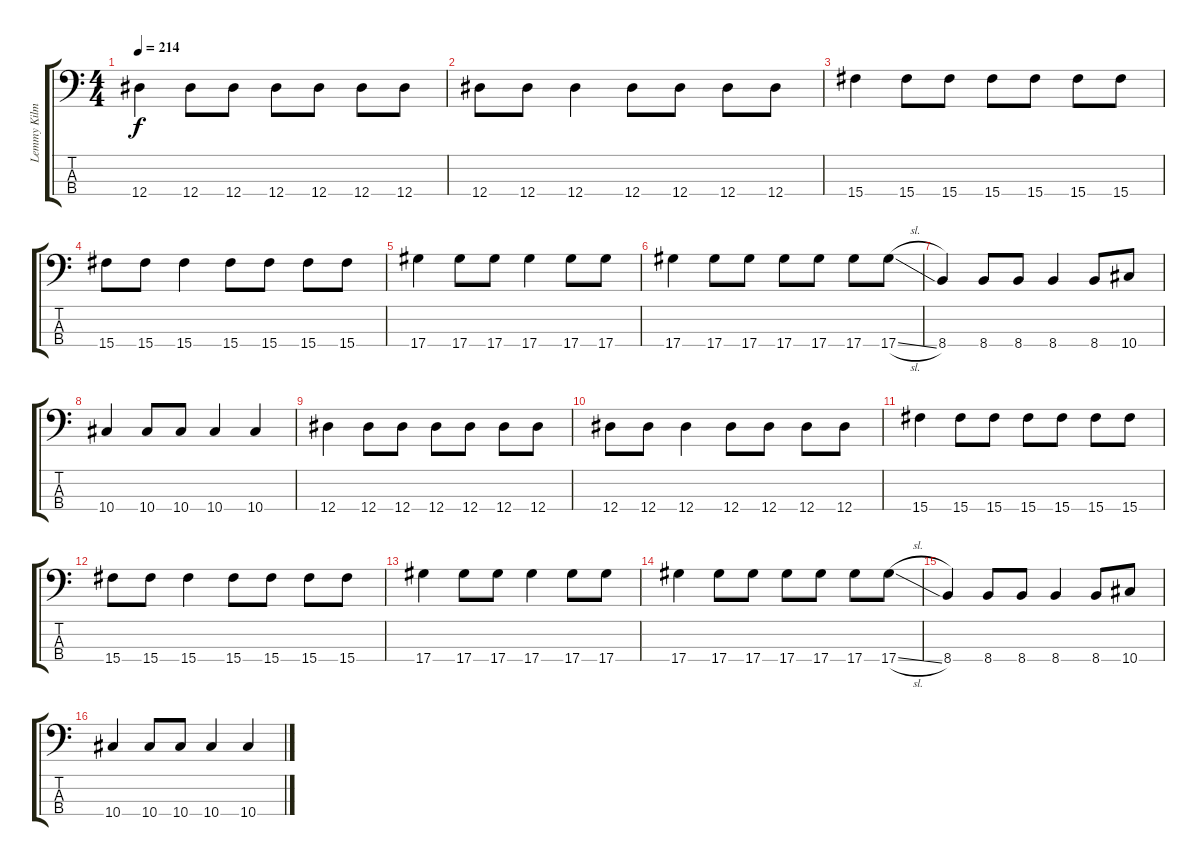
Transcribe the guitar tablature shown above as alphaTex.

\track ("Lemmy Kilmister" "Lemmy Kilm") {instrument electricbassfinger}
\staff {score tabs}
\tuning (Gb2 Db2 Ab1 Eb1) {hide}
\ts (4 4)
\tempo 214
\clef f4
\ks c
12.4.4{dy f} 12.4.8 12.4.8 12.4.8 12.4.8 12.4.8 12.4.8 |
12.4.8 12.4.8 12.4.4 12.4.8 12.4.8 12.4.8 12.4.8 |
15.4.4 15.4.8 15.4.8 15.4.8 15.4.8 15.4.8 15.4.8 |
15.4.8 15.4.8 15.4.4 15.4.8 15.4.8 15.4.8 15.4.8 |
17.4.4 17.4.8 17.4.8 17.4.4 17.4.8 17.4.8 |
17.4.4 17.4.8 17.4.8 17.4.8 17.4.8 17.4.8 17.4{sl}.8 |
8.4.4 8.4.8 8.4.8 8.4.4 8.4.8 10.4.8 |
10.4.4 10.4.8 10.4.8 10.4.4 10.4.4 |
12.4.4 12.4.8 12.4.8 12.4.8 12.4.8 12.4.8 12.4.8 |
12.4.8 12.4.8 12.4.4 12.4.8 12.4.8 12.4.8 12.4.8 |
15.4.4 15.4.8 15.4.8 15.4.8 15.4.8 15.4.8 15.4.8 |
15.4.8 15.4.8 15.4.4 15.4.8 15.4.8 15.4.8 15.4.8 |
17.4.4 17.4.8 17.4.8 17.4.4 17.4.8 17.4.8 |
17.4.4 17.4.8 17.4.8 17.4.8 17.4.8 17.4.8 17.4{sl}.8 |
8.4.4 8.4.8 8.4.8 8.4.4 8.4.8 10.4.8 |
10.4.4 10.4.8 10.4.8 10.4.4 10.4.4
